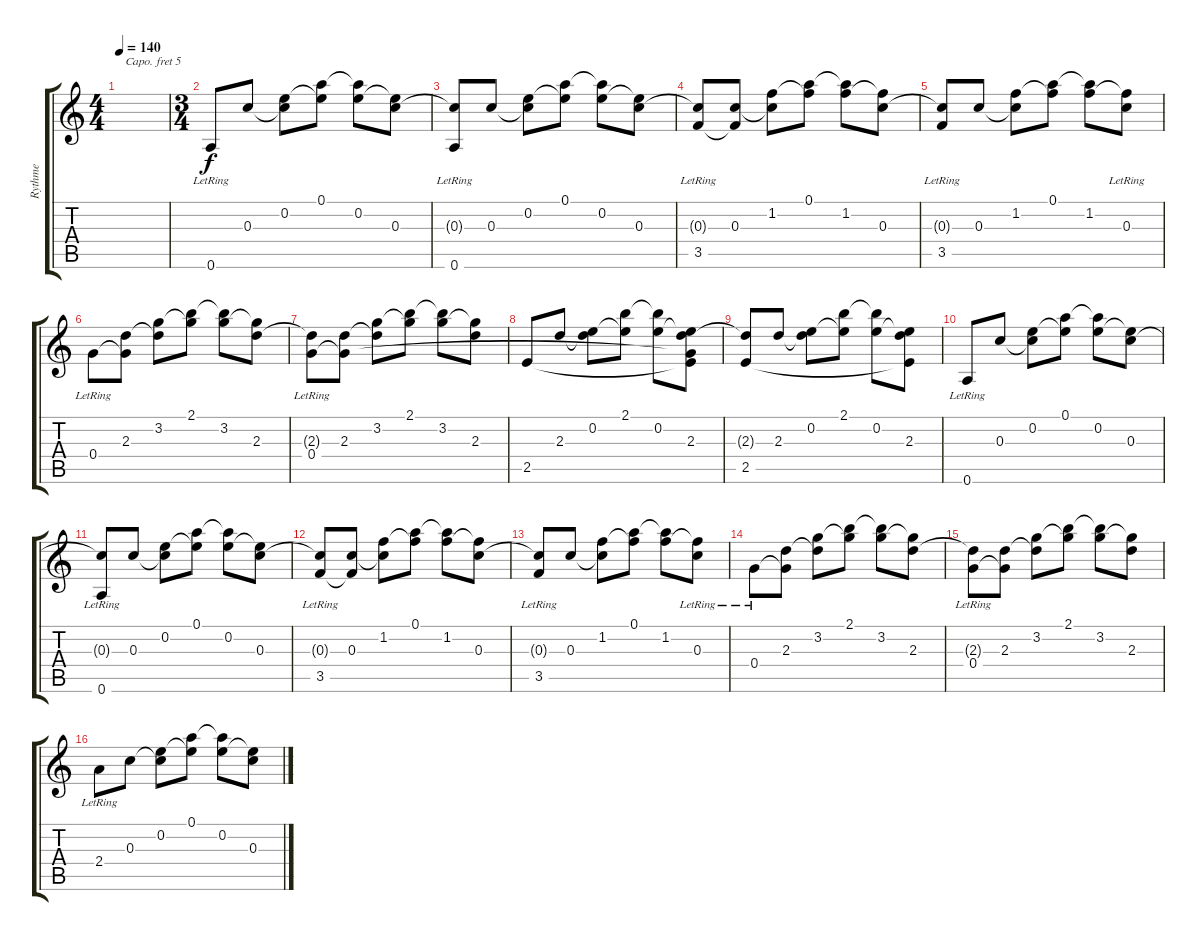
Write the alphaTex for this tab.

\track ("Rythme" "Rythme") {instrument acousticguitarnylon}
\staff {score tabs}
\capo 5
\tuning (E4 B3 G3 D3 A2 E2) {hide}
\ts (4 4)
\tempo 140
\clef g2
\ks c
|
\ts (3 4)
0.6{lr}.8 0.3.8 (0.2 0.3{t}).8 (0.1 0.2{t}).8 (0.1{t} 0.2).8 (0.2{t} 0.3).8 |
(0.3{t} 0.6{lr}).8 0.3.8 (0.2 0.3{t}).8 (0.1 0.2{t}).8 (0.1{t} 0.2).8 (0.2{t} 0.3).8 |
(0.3{t} 3.5{lr}).8 (0.3 3.5{t}).8 (1.2 0.3{t}).8 (0.1 1.2{t}).8 (0.1{t} 1.2).8 (1.2{t} 0.3).8 |
(0.3{t} 3.5{lr}).8 0.3.8 (1.2 0.3{t}).8 (0.1 1.2{t}).8 (0.1{t} 1.2).8 (1.2{t} 0.3{lr}).8 |
0.4{lr}.8 (2.3 0.4{t}).8 (3.2 2.3{t}).8 (2.1 3.2{t}).8 (2.1{t} 3.2).8 (3.2{t} 2.3).8 |
(2.3{t} 0.4{lr}).8 (2.3 0.4{t}).8 (3.2 2.3{t}).8 (2.1 3.2{t}).8 (2.1{t} 3.2).8 (3.2{t} 2.3).8 |
2.5.8 2.3.8 (0.2 2.3{t}).8 (2.1 0.2{t}).8 (2.1{t} 0.2).8 (0.2{t} 2.3 0.4{t} 2.5{t}).8 |
(2.3{t} 2.5).8 2.3.8 (0.2 2.3{t}).8 (2.1 0.2{t}).8 (2.1{t} 0.2).8 (0.2{t} 2.3 2.5{t}).8 |
0.6{lr}.8 0.3.8 (0.2 0.3{t}).8 (0.1 0.2{t}).8 (0.1{t} 0.2).8 (0.2{t} 0.3).8 |
(0.3{t} 0.6{lr}).8 0.3.8 (0.2 0.3{t}).8 (0.1 0.2{t}).8 (0.1{t} 0.2).8 (0.2{t} 0.3).8 |
(0.3{t} 3.5{lr}).8 (0.3 3.5{t}).8 (1.2 0.3{t}).8 (0.1 1.2{t}).8 (0.1{t} 1.2).8 (1.2{t} 0.3).8 |
(0.3{t} 3.5{lr}).8 0.3.8 (1.2 0.3{t}).8 (0.1 1.2{t}).8 (0.1{t} 1.2).8 (1.2{t} 0.3{lr}).8 |
0.4{lr}.8 (2.3 0.4{t}).8 (3.2 2.3{t}).8 (2.1 3.2{t}).8 (2.1{t} 3.2).8 (3.2{t} 2.3).8 |
(2.3{t} 0.4{lr}).8 (2.3 0.4{t}).8 (3.2 2.3{t}).8 (2.1 3.2{t}).8 (2.1{t} 3.2).8 (3.2{t} 2.3).8 |
2.4{lr}.8 0.3.8 (0.2 0.3{t}).8 (0.1 0.2{t}).8 (0.1{t} 0.2).8 (0.2{t} 0.3).8
